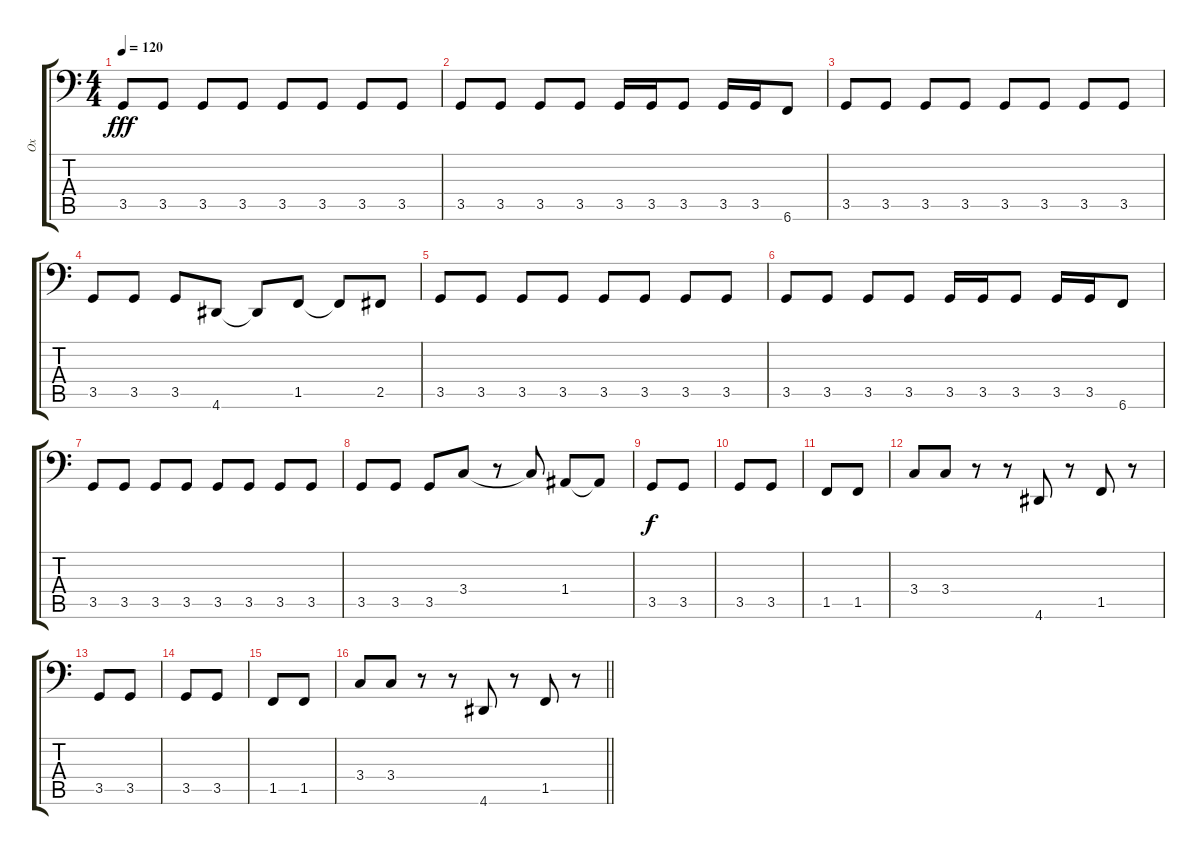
\track ("Ox" "Ox") {instrument electricbassfinger}
\staff {score tabs}
\tuning (C3 G2 D2 A1 E1 B0) {hide}
\ts (4 4)
\tempo 120
\clef f4
\ks c
3.5.8{dy fff} 3.5.8 3.5.8 3.5.8 3.5.8 3.5.8 3.5.8 3.5.8 |
3.5.8 3.5.8 3.5.8 3.5.8 3.5.16 3.5.16 3.5.8 3.5.16 3.5.16 6.6.8 |
3.5.8 3.5.8 3.5.8 3.5.8 3.5.8 3.5.8 3.5.8 3.5.8 |
3.5.8 3.5.8 3.5.8 4.6.8 4.6{t}.8 1.5.8 1.5{t}.8 2.5.8 |
3.5.8 3.5.8 3.5.8 3.5.8 3.5.8 3.5.8 3.5.8 3.5.8 |
3.5.8 3.5.8 3.5.8 3.5.8 3.5.16 3.5.16 3.5.8 3.5.16 3.5.16 6.6.8 |
3.5.8 3.5.8 3.5.8 3.5.8 3.5.8 3.5.8 3.5.8 3.5.8 |
3.5.8 3.5.8 3.5.8 3.4.8 r.8 3.4{t}.8 1.4.8 1.4{t}.8 |
3.5.8{dy f} 3.5.8 |
3.5.8 3.5.8 |
1.5.8 1.5.8 |
3.4.8 3.4.8 r.8 r.8 4.6.8 r.8 1.5.8 r.8 |
3.5.8 3.5.8 |
3.5.8 3.5.8 |
1.5.8 1.5.8 |
\barLineRight lightlight
3.4.8 3.4.8 r.8 r.8 4.6.8 r.8 1.5.8 r.8
